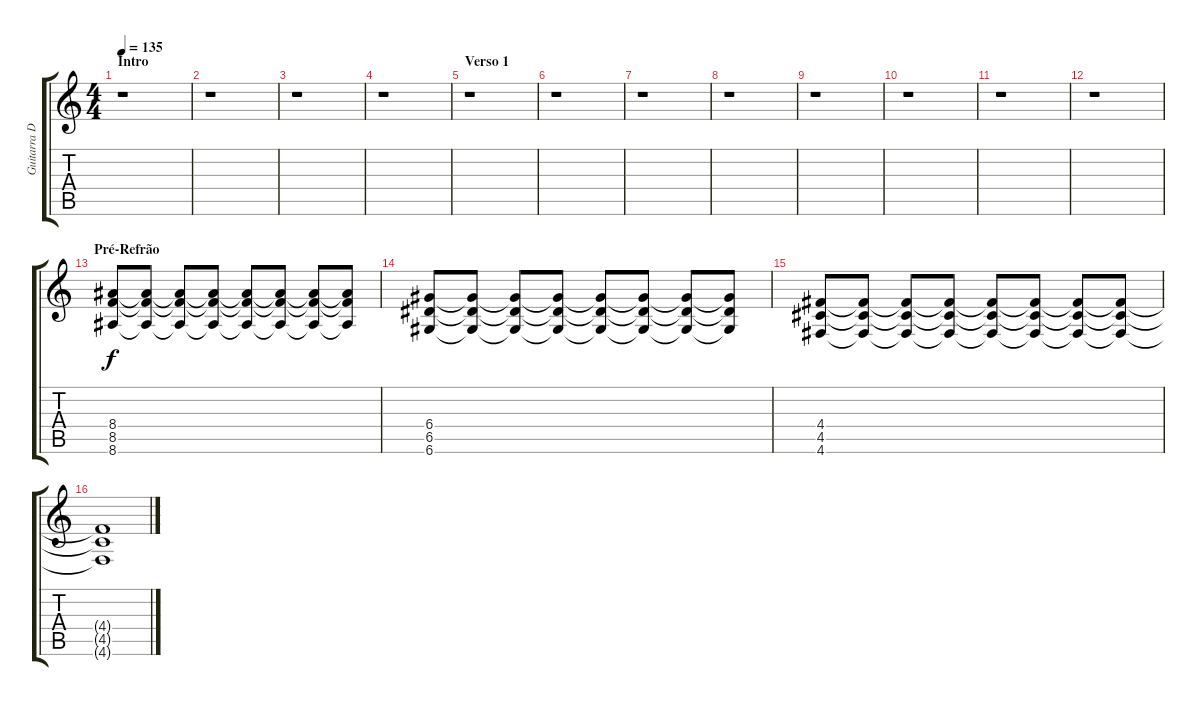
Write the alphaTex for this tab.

\track ("Guitarra Distorção | Edu" "Guitarra D") {instrument distortionguitar}
\staff {score tabs}
\tuning (E4 B3 G3 D3 A2 D2) {hide}
\ts (4 4)
\section ("" "Intro")
\tempo 135
\clef g2
\ks c
r.1{dy f instrument distortionguitar} |
r.1 |
r.1 |
r.1 |
\section ("" "Verso 1")
r.1 |
r.1 |
r.1 |
r.1 |
r.1 |
r.1 |
r.1 |
r.1 |
\section ("" "Pré-Refrão")
(8.4 8.5 8.6).8{volume 13} (8.4{t} 8.5{t} 8.6{t}).8{volume 9} (8.4{t} 8.5{t} 8.6{t}).8 (8.4{t} 8.5{t} 8.6{t}).8 (8.4{t} 8.5{t} 8.6{t}).8 (8.4{t} 8.5{t} 8.6{t}).8 (8.4{t} 8.5{t} 8.6{t}).8 (8.4{t} 8.5{t} 8.6{t}).8 |
(6.4 6.5 6.6).8{volume 13} (6.4{t} 6.5{t} 6.6{t}).8{volume 9} (6.4{t} 6.5{t} 6.6{t}).8 (6.4{t} 6.5{t} 6.6{t}).8 (6.4{t} 6.5{t} 6.6{t}).8 (6.4{t} 6.5{t} 6.6{t}).8 (6.4{t} 6.5{t} 6.6{t}).8 (6.4{t} 6.5{t} 6.6{t}).8 |
(4.4 4.5 4.6).8{volume 13} (4.4{t} 4.5{t} 4.6{t}).8{volume 4} (4.4{t} 4.5{t} 4.6{t}).8 (4.4{t} 4.5{t} 4.6{t}).8 (4.4{t} 4.5{t} 4.6{t}).8 (4.4{t} 4.5{t} 4.6{t}).8 (4.4{t} 4.5{t} 4.6{t}).8 (4.4{t} 4.5{t} 4.6{t}).8 |
(4.4{t} 4.5{t} 4.6{t}).1
